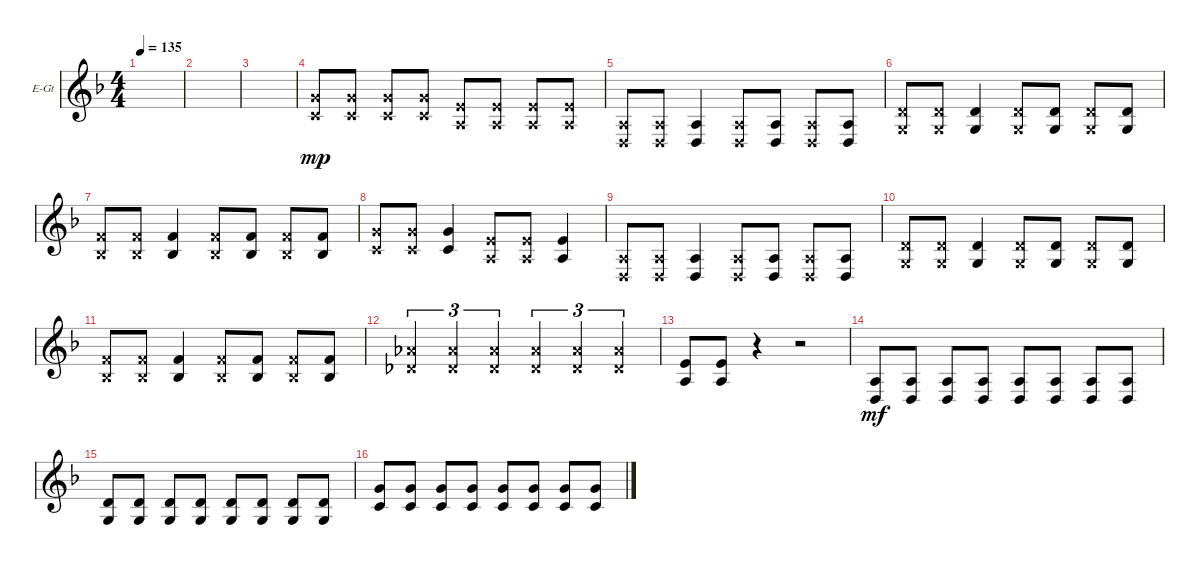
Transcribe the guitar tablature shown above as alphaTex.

\defaultSystemsLayout 4
\bracketExtendMode groupsimilarinstruments
\firstSystemTrackNameOrientation horizontal
\otherSystemsTrackNameOrientation horizontal
\track ("Electric Guitar" "E-Gt") {instrument distortionguitar}
\staff {score}
\tuning (E4 B3 G3 D3 A2 D2)
\ts (4 4)
\tempo 135
\clef g2
\ks dminor
|
|
|
(10.5{x} 10.6{x}).8{dy mp} (10.5{x} 10.6{x}).8 (10.5{x} 10.6{x}).8 (10.5{x} 10.6{x}).8 (7.5{x} 7.6{x}).8 (7.5{x} 7.6{x}).8 (7.5{x} 7.6{x}).8 (7.5{x} 7.6{x}).8 |
(0.6{x} 0.5{x}).8 (0.6{x} 0.5{x}).8 (0.6 0.5).4 (0.6{x} 0.5{x}).8 (0.6 0.5).8 (0.6{x} 0.5{x}).8 (0.6 0.5).8 |
(5.6{x} 5.5{x}).8 (5.6{x} 5.5{x}).8 (5.6 5.5).4 (5.6{x} 5.5{x}).8 (5.6 5.5).8 (5.6{x} 5.5{x}).8 (5.6 5.5).8 |
(8.5{x} 8.6{x}).8 (8.5{x} 8.6{x}).8 (8.5 8.6).4 (8.5{x} 8.6{x}).8 (8.5 8.6).8 (8.5{x} 8.6{x}).8 (8.5 8.6).8 |
(10.5{x} 10.6{x}).8 (10.5{x} 10.6{x}).8 (10.5 10.6).4 (7.5{x} 7.6{x}).8 (7.5{x} 7.6{x}).8 (7.6 7.5).4 |
(0.6{x} 0.5{x}).8 (0.6{x} 0.5{x}).8 (0.6 0.5).4 (0.6{x} 0.5{x}).8 (0.6 0.5).8 (0.6{x} 0.5{x}).8 (0.6 0.5).8 |
(5.6{x} 5.5{x}).8 (5.6{x} 5.5{x}).8 (5.6 5.5).4 (5.6{x} 5.5{x}).8 (5.6 5.5).8 (5.6{x} 5.5{x}).8 (5.6 5.5).8 |
(8.5{x} 8.6{x}).8 (8.5{x} 8.6{x}).8 (8.5 8.6).4 (8.5{x} 8.6{x}).8 (8.5 8.6).8 (8.5{x} 8.6{x}).8 (8.5 8.6).8 |
(4.5{x} 6.4{x}).4{tu (3 2)} (4.5{x} 6.4{x}).4{tu (3 2)} (4.5{x} 6.4{x}).4{tu (3 2)} (4.5{x} 6.4{x}).4{tu (3 2)} (4.5{x} 6.4{x}).4{tu (3 2)} (4.5{x} 6.4{x}).4{tu (3 2)} |
(7.6 7.5).8 (7.6 7.5).8 r.4 r.2 |
(0.6 0.5).8{dy mf} (0.6 0.5).8 (0.6 0.5).8 (0.6 0.5).8 (0.6 0.5).8 (0.6 0.5).8 (0.6 0.5).8 (0.6 0.5).8 |
(5.6 5.5).8 (5.6 5.5).8 (5.6 5.5).8 (5.6 5.5).8 (5.6 5.5).8 (5.6 5.5).8 (5.6 5.5).8 (5.6 5.5).8 |
(10.6 10.5).8 (10.6 10.5).8 (10.6 10.5).8 (10.6 10.5).8 (10.6 10.5).8 (10.6 10.5).8 (10.6 10.5).8 (10.6 10.5).8
